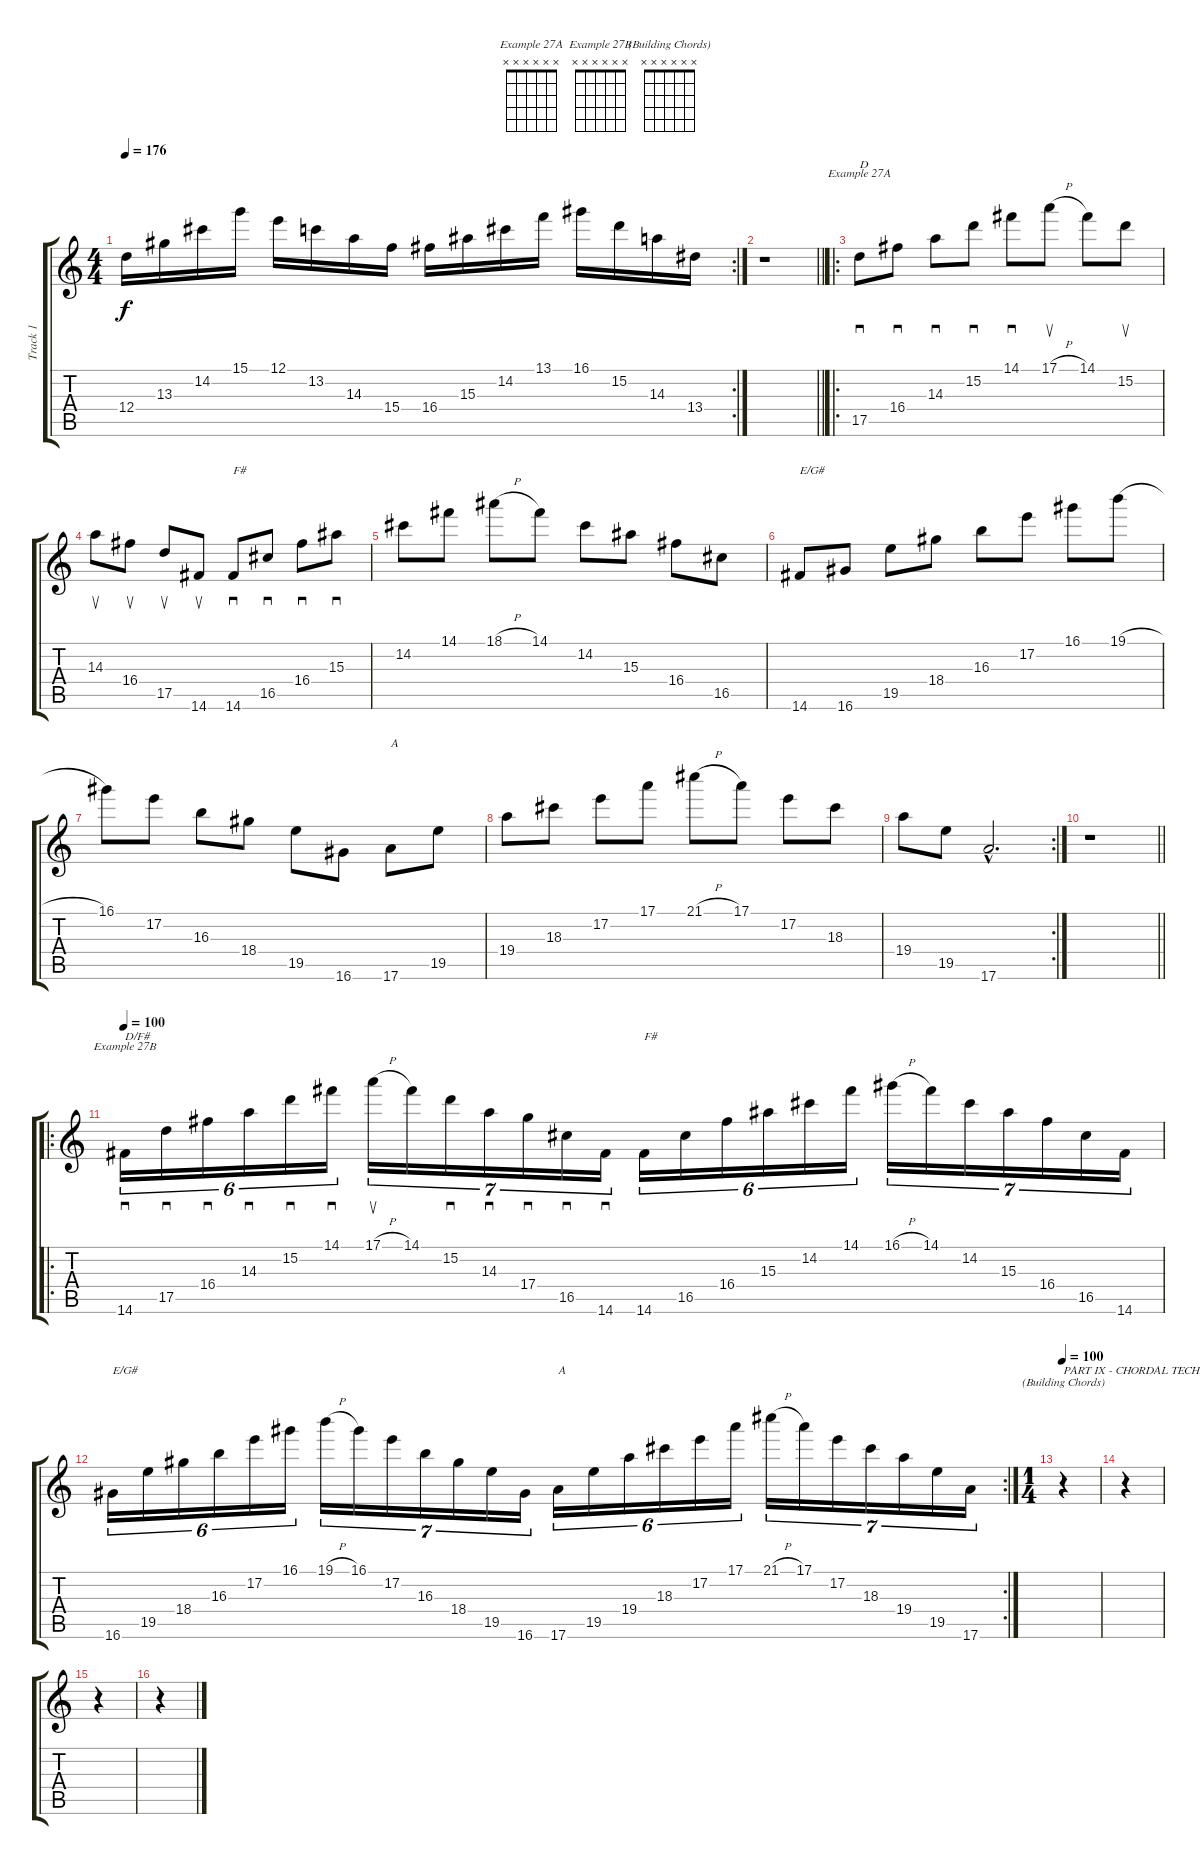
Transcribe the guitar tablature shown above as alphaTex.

\track ("Track 1" "Track 1") {instrument distortionguitar}
\staff {score tabs}
\tuning (E4 B3 G3 D3 A2 E2) {hide}
\chord ("Example 27A" x x x x x x)
\chord ("Example 27B" x x x x x x)
\chord ("(Building Chords)" x x x x x x)
\rc 2
\ts (4 4)
\tempo 176
\clef g2
\ks c
12.4.16{dy f} 13.3.16 14.2.16 15.1.16 12.1.16 13.2.16 14.3.16 15.4.16 16.4.16 15.3.16 14.2.16 13.1.16 16.1.16 15.2.16 14.3.16 13.4.16 |
\barLineRight lightlight
r.1 |
\ro
17.5.8{sd ch "Example 27A" txt "D    "} 16.4.8{sd} 14.3.8{sd} 15.2.8{sd} 14.1.8{sd} 17.1{h}.8{su} 14.1.8 15.2.8{su} |
14.3.8{su} 16.4.8{su} 17.5.8{su} 14.6.8{su} 14.6.8{sd txt "F#"} 16.5.8{sd} 16.4.8{sd} 15.3.8{sd} |
14.2.8 14.1.8 18.1{h}.8 14.1.8 14.2.8 15.3.8 16.4.8 16.5.8 |
14.6.8{txt "E/G#"} 16.6.8 19.5.8 18.4.8 16.3.8 17.2.8 16.1.8 19.1{h}.8 |
16.1.8 17.2.8 16.3.8 18.4.8 19.5.8 16.6.8 17.6.8{txt "A"} 19.5.8 |
19.4.8 18.3.8 17.2.8 17.1.8 21.1{h}.8 17.1.8 17.2.8 18.3.8 |
\rc 2
19.4.8 19.5.8 17.6{hac}.2{d} |
\barLineRight lightlight
r.1 |
\ro
\tempo 100
14.6.16{sd tu (6 4) ch "Example 27B" txt "D/F#    "} 17.5.16{sd tu (6 4)} 16.4.16{sd tu (6 4)} 14.3.16{sd tu (6 4)} 15.2.16{sd tu (6 4)} 14.1.16{sd tu (6 4)} 17.1{h}.16{su tu (7 4)} 14.1.16{tu (7 4)} 15.2.16{sd tu (7 4)} 14.3.16{sd tu (7 4)} 17.4.16{sd tu (7 4)} 16.5.16{sd tu (7 4)} 14.6.16{sd tu (7 4)} 14.6.16{tu (6 4) txt "F#"} 16.5.16{tu (6 4)} 16.4.16{tu (6 4)} 15.3.16{tu (6 4)} 14.2.16{tu (6 4)} 14.1.16{tu (6 4)} 16.1{h}.16{tu (7 4)} 14.1.16{tu (7 4)} 14.2.16{tu (7 4)} 15.3.16{tu (7 4)} 16.4.16{tu (7 4)} 16.5.16{tu (7 4)} 14.6.16{tu (7 4)} |
\rc 2
16.6.16{tu (6 4) txt "E/G#"} 19.5.16{tu (6 4)} 18.4.16{tu (6 4)} 16.3.16{tu (6 4)} 17.2.16{tu (6 4)} 16.1.16{tu (6 4)} 19.1{h}.16{tu (7 4)} 16.1.16{tu (7 4)} 17.2.16{tu (7 4)} 16.3.16{tu (7 4)} 18.4.16{tu (7 4)} 19.5.16{tu (7 4)} 16.6.16{tu (7 4)} 17.6.16{tu (6 4) txt "A"} 19.5.16{tu (6 4)} 19.4.16{tu (6 4)} 18.3.16{tu (6 4)} 17.2.16{tu (6 4)} 17.1.16{tu (6 4)} 21.1{h}.16{tu (7 4)} 17.1.16{tu (7 4)} 17.2.16{tu (7 4)} 18.3.16{tu (7 4)} 19.4.16{tu (7 4)} 19.5.16{tu (7 4)} 17.6.16{tu (7 4)} |
\ts (1 4)
\tempo 100
r.4{ch "(Building Chords)" txt "PART IX - CHORDAL TECHNIQUE " instrument electricguitarclean} |
r.4 |
r.4 |
r.4
